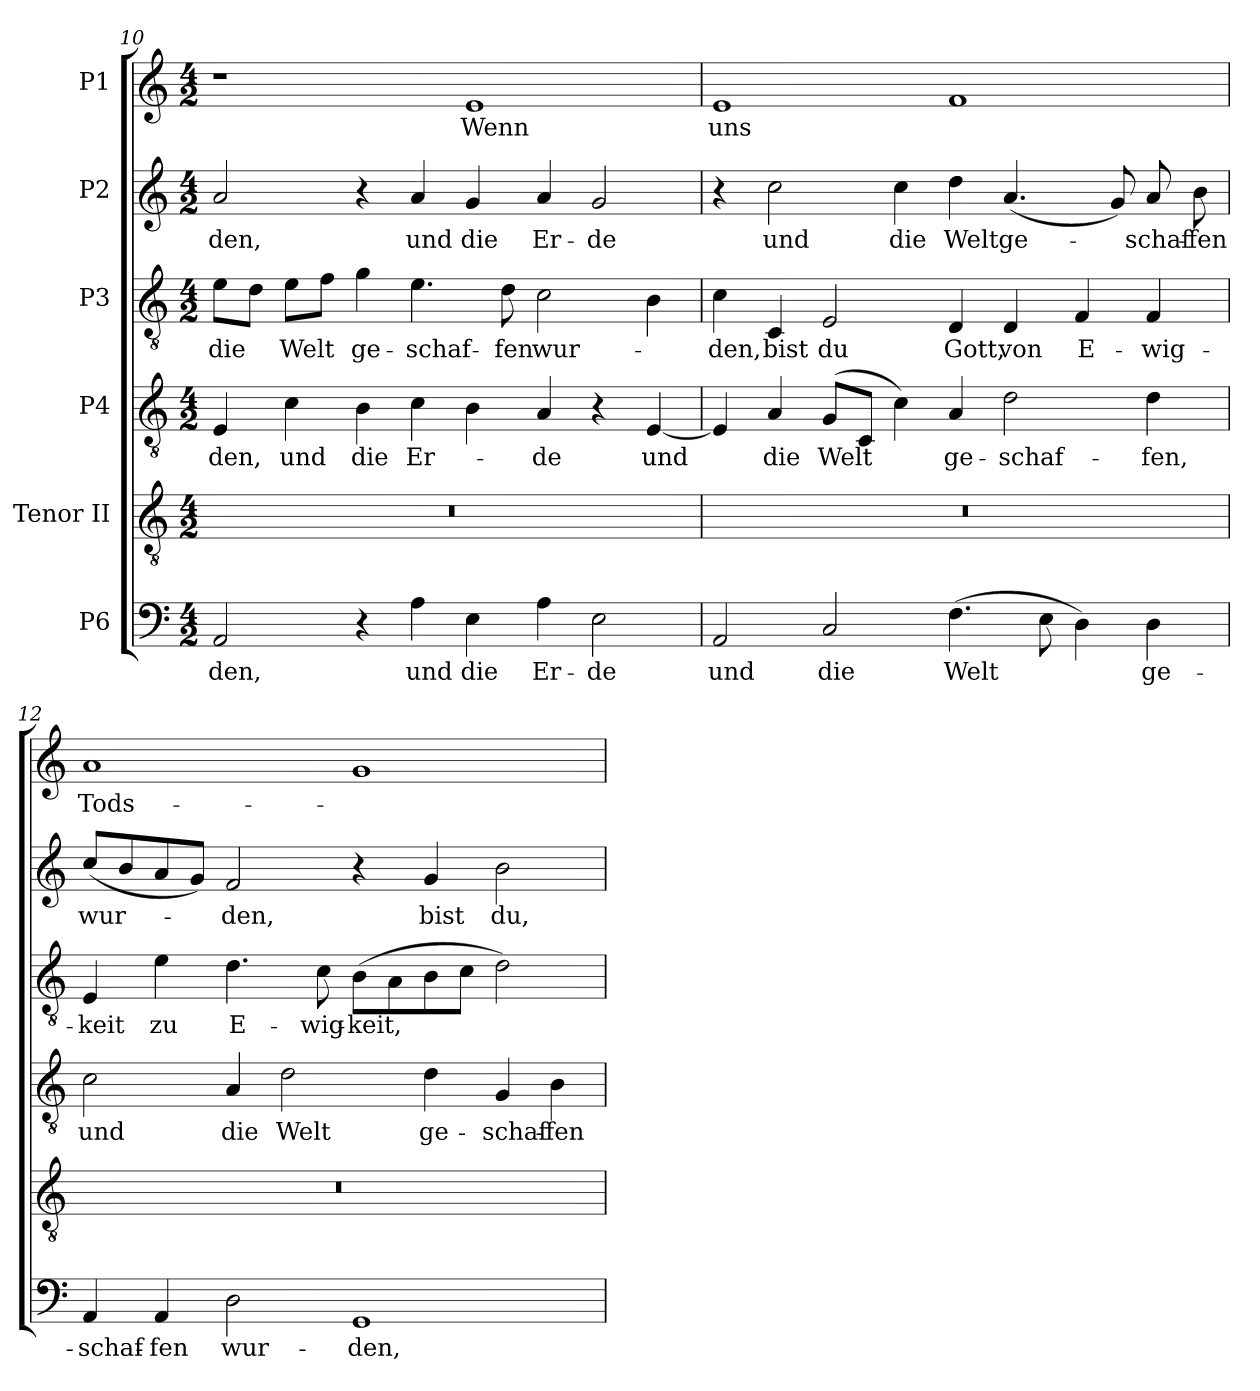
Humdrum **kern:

**kern	**text	**kern	**kern	**text	**kern	**text	**kern	**text	**kern	**text
*part6	*part6	*part5	*part4	*part4	*part3	*part3	*part2	*part2	*part1	*part1
*staff6	*staff6	*staff5	*staff4	*staff4	*staff3	*staff3	*staff2	*staff2	*staff1	*staff1
*I"P6	*	*I"Tenor II	*I"P4	*	*I"P3	*	*I"P2	*	*I"P1	*
!!LO:PB:g=z
*clefF4	*	*clefGv2	*clefGv2	*	*clefGv2	*	*clefG2	*	*clefG2	*
*	*	*ITrd7c12	*ITrd7c12	*	*ITrd7c12	*	*	*	*	*
*k[]	*	*k[]	*k[]	*	*k[]	*	*k[]	*	*k[]	*
*C:	*	*C:	*C:	*	*C:	*	*C:	*	*C:	*
*M4/2	*	*M4/2	*M4/2	*	*M4/2	*	*M4/2	*	*M4/2	*
=10	=10	=10	=10	=10	=10	=10	=10	=10	=10	=10
!	!LO:LY:b:color=#000000	!LO:N:vis=1	!	!	!	!	!	!	!	!
!	!	!	!	!LO:LY:b:color=#000000	!	!	!	!	!	!
!	!	!	!	!	!	!LO:LY:b:color=#000000	!	!	!	!
!	!	!	!	!	!	!	!	!LO:LY:b:color=#000000	!	!
2AAi/	-den,	0r	4EEi/	-den,	8Ei\L	die	2ai/	-den,	1r	.
.	.	.	.	.	8Di\J	.	.	.	.	.
!	!	!	!	!LO:LY:b:color=#000000	!	!	!	!	!	!
!	!	!	!	!	!	!LO:LY:b:color=#000000	!	!	!	!
.	.	.	4Ci\	und	8Ei\L	Welt	.	.	.	.
.	.	.	.	.	8Fi\J	.	.	.	.	.
!	!	!	!	!LO:LY:b:color=#000000	!	!	!	!	!	!
!	!	!	!	!	!	!LO:LY:b:color=#000000	!	!	!	!
4r	.	.	4BBi\	die	4Gi\	ge-	4r	.	.	.
!	!LO:LY:b:color=#000000	!	!	!	!	!	!	!	!	!
!	!	!	!	!LO:LY:b:color=#000000	!	!	!	!	!	!
!	!	!	!	!	!	!LO:LY:b:color=#000000	!	!	!	!
!	!	!	!	!	!	!	!	!LO:LY:b:color=#000000	!	!
4Ai\	und	.	4Ci\	Er-	4.Ei\	-schaf-	4ai/	und	.	.
!	!LO:LY:b:color=#000000	!	!	!	!	!	!	!	!	!
!	!	!	!	!	!	!	!	!LO:LY:b:color=#000000	!	!
!	!	!	!	!	!	!	!	!	!	!LO:LY:b:color=#000000
4Ei\	die	.	4BBi\	.	.	.	4gi/	die	1ei	Wenn
!	!	!	!	!	!	!LO:LY:b:color=#000000	!	!	!	!
.	.	.	.	.	8Di\	-fen	.	.	.	.
!	!LO:LY:b:color=#000000	!	!	!	!	!	!	!	!	!
!	!	!	!	!LO:LY:b:color=#000000	!	!	!	!	!	!
!	!	!	!	!	!	!LO:LY:b:color=#000000	!	!	!	!
!	!	!	!	!	!	!	!	!LO:LY:b:color=#000000	!	!
4Ai\	Er-	.	4AAi/	-de	2Ci\	wur-	4ai/	Er-	.	.
!	!LO:LY:b:color=#000000	!	!	!	!	!	!	!	!	!
!	!	!	!	!	!	!	!	!LO:LY:b:color=#000000	!	!
2Ei\	-de	.	4r	.	.	.	2gi/	-de	.	.
!	!	!	!	!LO:LY:b:color=#000000	!	!	!	!	!	!
.	.	.	[4EEi/	und	4BBi\	.	.	.	.	.
=11	=11	=11	=11	=11	=11	=11	=11	=11	=11	=11
!	!LO:LY:b:color=#000000	!LO:N:vis=1	!	!	!	!	!	!	!	!
!	!	!	!	!	!	!LO:LY:b:color=#000000	!	!	!	!
!	!	!	!	!	!	!	!	!	!	!LO:LY:b:color=#000000
2AAi/	und	0r	4EEi/]	.	4Ci\	-den,	4r	.	1ei	uns
!	!	!	!	!LO:LY:b:color=#000000	!	!	!	!	!	!
!	!	!	!	!	!	!LO:LY:b:color=#000000	!	!	!	!
!	!	!	!	!	!	!	!	!LO:LY:b:color=#000000	!	!
.	.	.	4AAi/	die	4CCi/	bist	2cci\	und	.	.
!	!LO:LY:b:color=#000000	!	!	!	!	!	!	!	!	!
!	!	!	!	!LO:LY:b:color=#000000	!	!	!	!	!	!
!	!	!	!	!	!	!LO:LY:b:color=#000000	!	!	!	!
2Ci/	die	.	(8GGi/L	Welt	2EEi/	du	.	.	.	.
.	.	.	8CCi/J	.	.	.	.	.	.	.
!	!	!	!	!	!	!	!	!LO:LY:b:color=#000000	!	!
.	.	.	4Ci\)	.	.	.	4cci\	die	.	.
!	!LO:LY:b:color=#000000	!	!	!	!	!	!	!	!	!
!	!	!	!	!LO:LY:b:color=#000000	!	!	!	!	!	!
!	!	!	!	!	!	!LO:LY:b:color=#000000	!	!	!	!
!	!	!	!	!	!	!	!	!LO:LY:b:color=#000000	!	!
(4.Fi\	Welt	.	4AAi/	ge-	4DDi/	Gott,	4ddi\	Welt	1fi	.
!	!	!	!	!LO:LY:b:color=#000000	!	!	!	!	!	!
!	!	!	!	!	!	!LO:LY:b:color=#000000	!	!	!	!
!	!	!	!	!	!	!	!	!LO:LY:b:color=#000000	!	!
.	.	.	2Di\	-schaf-	4DDi/	von	(4.ai/	ge-	.	.
8Ei\	.	.	.	.	.	.	.	.	.	.
!	!	!	!	!	!	!LO:LY:b:color=#000000	!	!	!	!
4Di\)	.	.	.	.	4FFi/	E-	.	.	.	.
.	.	.	.	.	.	.	8gi/)	.	.	.
!	!LO:LY:b:color=#000000	!	!	!	!	!	!	!	!	!
!	!	!	!	!LO:LY:b:color=#000000	!	!	!	!	!	!
!	!	!	!	!	!	!LO:LY:b:color=#000000	!	!	!	!
!	!	!	!	!	!	!	!	!LO:LY:b:color=#000000	!	!
4Di\	ge-	.	4Di\	-fen,	4FFi/	-wig-	8ai/	-schaf-	.	.
!	!	!	!	!	!	!	!	!LO:LY:b:color=#000000	!	!
.	.	.	.	.	.	.	8bi\	-fen	.	.
!!LO:LB:g=z
=12	=12	=12	=12	=12	=12	=12	=12	=12	=12	=12
!	!LO:LY:b:color=#000000	!LO:N:vis=1	!	!	!	!	!	!	!	!
!	!	!	!	!LO:LY:b:color=#000000	!	!	!	!	!	!
!	!	!	!	!	!	!LO:LY:b:color=#000000	!	!	!	!
!	!	!	!	!	!	!	!	!LO:LY:b:color=#000000	!	!
!	!	!	!	!	!	!	!	!	!	!LO:LY:b:color=#000000
4AAi/	-schaf-	0r	2Ci\	und	4EEi/	-keit	(8cci/L	wur-	1ai	Tods-
.	.	.	.	.	.	.	8bi/	.	.	.
!	!LO:LY:b:color=#000000	!	!	!	!	!	!	!	!	!
!	!	!	!	!	!	!LO:LY:b:color=#000000	!	!	!	!
4AAi/	-fen	.	.	.	4Ei\	zu	8ai/	.	.	.
.	.	.	.	.	.	.	8gi/J)	.	.	.
!	!LO:LY:b:color=#000000	!	!	!	!	!	!	!	!	!
!	!	!	!	!LO:LY:b:color=#000000	!	!	!	!	!	!
!	!	!	!	!	!	!LO:LY:b:color=#000000	!	!	!	!
!	!	!	!	!	!	!	!	!LO:LY:b:color=#000000	!	!
2Di\	wur-	.	4AAi/	die	4.Di\	E-	2fi/	-den,	.	.
!	!	!	!	!LO:LY:b:color=#000000	!	!	!	!	!	!
.	.	.	2Di\	Welt	.	.	.	.	.	.
!	!	!	!	!	!	!LO:LY:b:color=#000000	!	!	!	!
.	.	.	.	.	8Ci\	-wig-	.	.	.	.
!	!LO:LY:b:color=#000000	!	!	!	!	!	!	!	!	!
!	!	!	!	!	!	!LO:LY:b:color=#000000	!	!	!	!
1GGi	-den,	.	.	.	(8BBi\L	-keit,	4r	.	1gi	.
.	.	.	.	.	8AAi\	.	.	.	.	.
!	!	!	!	!LO:LY:b:color=#000000	!	!	!	!	!	!
!	!	!	!	!	!	!	!	!LO:LY:b:color=#000000	!	!
.	.	.	4Di\	ge-	8BBi\	.	4gi/	bist	.	.
.	.	.	.	.	8Ci\J	.	.	.	.	.
!	!	!	!	!LO:LY:b:color=#000000	!	!	!	!	!	!
!	!	!	!	!	!	!	!	!LO:LY:b:color=#000000	!	!
.	.	.	4GGi/	-schaf-	2Di\)	.	2bi\	du,	.	.
!	!	!	!	!LO:LY:b:color=#000000	!	!	!	!	!	!
.	.	.	4BBi\	-fen	.	.	.	.	.	.
=	=	=	=	=	=	=	=	=	=	=
*-	*-	*-	*-	*-	*-	*-	*-	*-	*-	*-
